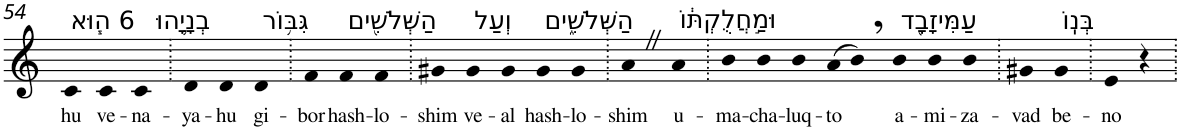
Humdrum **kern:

**kern	**text
*part1	*part1
*staff1	*staff1
*I"Piano	*
*I'Pno	*
!!LO:PB:g=z
*clefG2	*
*k[]	*
=54	=54
!LO:TX:a:t=6 ה֧וּא	!
!	!LO:LY:b
4c	hu
!LO:TX:a:t=בְנָיָ֛הוּ	!
!	!LO:LY:b
4c	ve-
!	!LO:LY:b
4c	-na-
=55.	=55.
!	!LO:LY:b
4d	-ya-
!	!LO:LY:b
4d	-hu
!LO:TX:a:t=גִּבּ֥וֹר	!
!	!LO:LY:b
4d	gi-
=56.	=56.
!	!LO:LY:b
4f	-bor
!LO:TX:a:t=הַשְּׁלֹשִׁ֖ים	!
!	!LO:LY:b
4f	hash-
!	!LO:LY:b
4f	-lo-
=57.	=57.
!	!LO:LY:b
4g#X	-shim
!LO:TX:a:t=וְעַל	!
!	!LO:LY:b
4g#	ve-
!	!LO:LY:b
4g#	-al
!LO:TX:a:t=הַשְּׁלֹשִׁ֑ים	!
!	!LO:LY:b
4g#	hash-
!	!LO:LY:b
4g#	-lo-
=58.	=58.
!	!LO:LY:b
4aZ	-shim
!LO:TX:a:t=וּמַ֣חֲלֻקְתּ֔וֹ	!
!	!LO:LY:b
4a	u-
=59.	=59.
!	!LO:LY:b
4b	-ma-
!	!LO:LY:b
4b	-cha-
!	!LO:LY:b
4b	-luq-
!	!LO:LY:b
(>8a	-to
8b,)	.
!LO:TX:a:t=עַמִּיזָבָ֖ד	!
!	!LO:LY:b
4b	a-
!	!LO:LY:b
4b	-mi-
!	!LO:LY:b
4b	-za-
=60.	=60.
!	!LO:LY:b
4g#X	-vad
!LO:TX:a:t=בְּנֽוֹ	!
!	!LO:LY:b
4g#	be-
=61.	=61.
!	!LO:LY:b
4e	-no
4r	.
=.	=.
*-	*-
